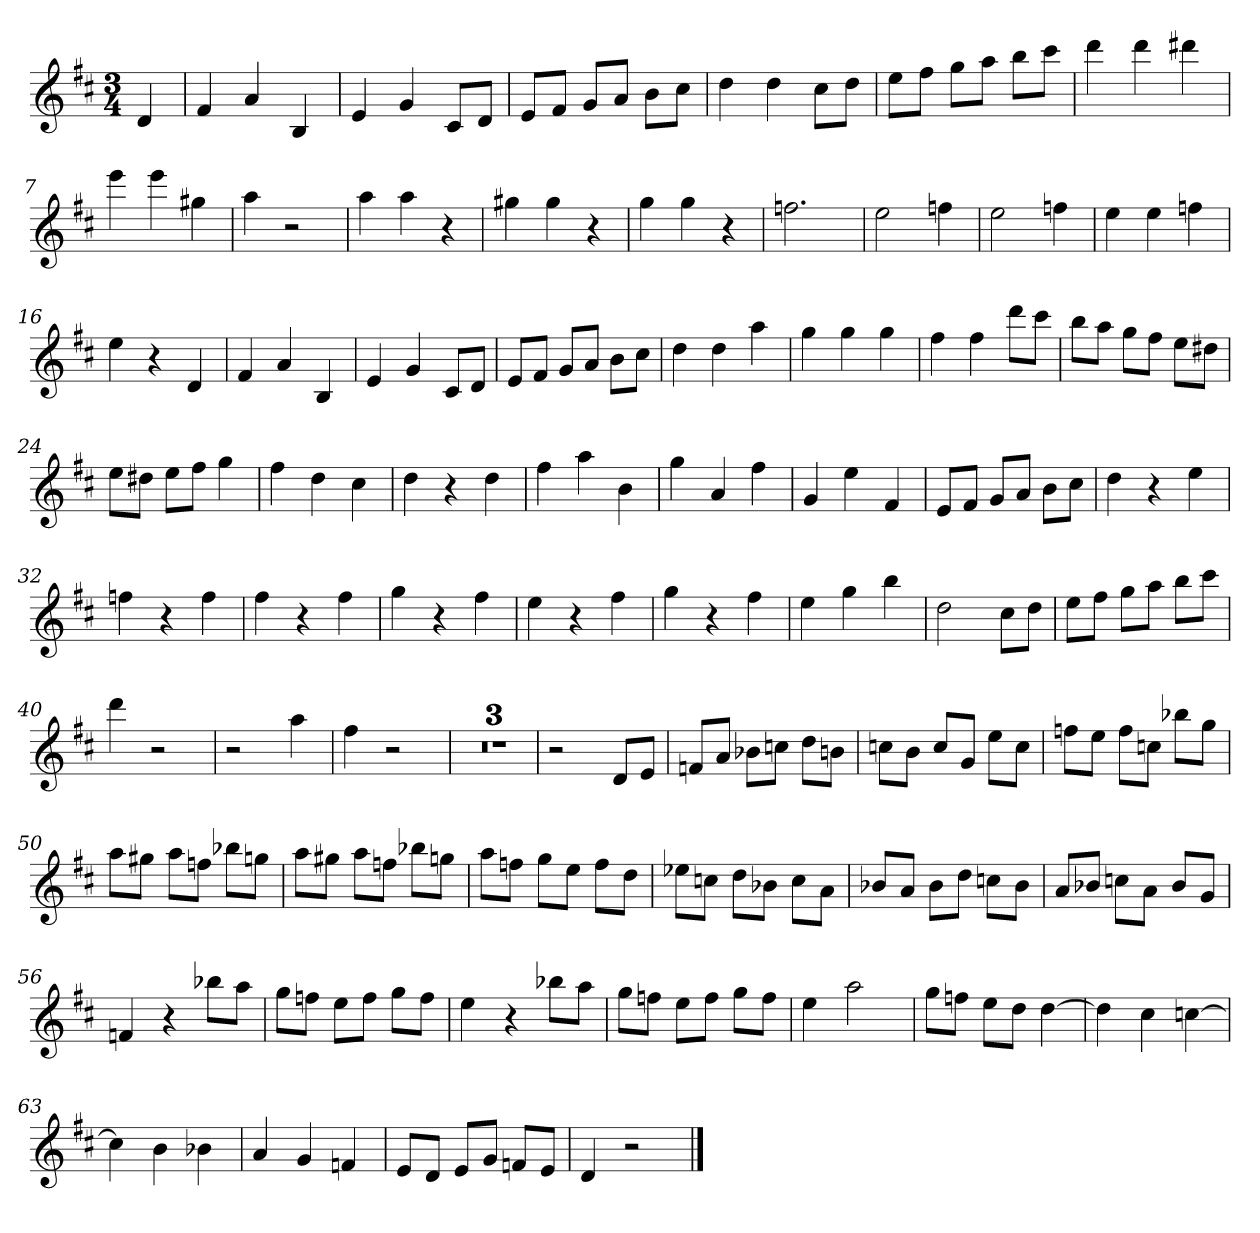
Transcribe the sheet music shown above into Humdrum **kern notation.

**kern
*part1
*staff1
*k[f#c#]
*D:
*M3/4
=
4d
=1
4f#
4a
4B
=2
4e
4g
8c#L
8dJ
=3
8eL
8f#J
8gL
8aJ
8bL
8cc#J
=4
4dd
4dd
8cc#L
8ddJ
=5
8eeL
8ff#J
8ggL
8aaJ
8bbL
8ccc#J
=6
4ddd
4ddd
4ddd#X
=7
4eee
4eee
4gg#X
=8
4aa
2r
=9
4aa
4aa
4r
=10
4gg#X
4gg#
4r
=11
4gg
4gg
4r
=12
2.ffn
=13
2ee
4ffn
=14
2ee
4ffn
=15
4ee
4ee
4ffn
=16
4ee
4r
4d
=17
4f#
4a
4B
=18
4e
4g
8c#L
8dJ
=19
8eL
8f#J
8gL
8aJ
8bL
8cc#J
=20
4dd
4dd
4aa
=21
4gg
4gg
4gg
=22
4ff#
4ff#
8dddL
8ccc#J
=23
8bbL
8aaJ
8ggL
8ff#J
8eeL
8dd#XJ
=24
8eeL
8dd#XJ
8eeL
8ff#J
4gg
=25
4ff#
4dd
4cc#
=26
4dd
4r
4dd
=27
4ff#
4aa
4b
=28
4gg
4a
4ff#
=29
4g
4ee
4f#
=30
8eL
8f#J
8gL
8aJ
8bL
8cc#J
=31
4dd
4r
4ee
=32
4ffn
4r
4ff
=33
4ff#
4r
4ff#
=34
4gg
4r
4ff#
=35
4ee
4r
4ff#
=36
4gg
4r
4ff#
=37
4ee
4gg
4bb
=38
2dd
8cc#L
8ddJ
=39
8eeL
8ff#J
8ggL
8aaJ
8bbL
8ccc#J
=40
4ddd
2r
=41
2r
4aa
=42
4ff#
2r
=43
2.r
=44
2.r
=45
2.r
=46
2r
8dL
8eJ
=47
8fnL
8aJ
8b-XL
8ccnJ
8ddL
8bnJ
=48
8ccnL
8bJ
8ccL
8gJ
8eeL
8ccJ
=49
8ffnL
8eeJ
8ffL
8ccnJ
8bb-XL
8ggJ
=50
8aaL
8gg#XJ
8aaL
8ffnJ
8bb-XL
8ggnJ
=51
8aaL
8gg#XJ
8aaL
8ffnJ
8bb-XL
8ggnJ
=52
8aaL
8ffnJ
8ggL
8eeJ
8ffL
8ddJ
=53
8ee-XL
8ccnJ
8ddL
8b-XJ
8ccL
8aJ
=54
8b-XL
8aJ
8b-L
8ddJ
8ccnL
8b-J
=55
8aL
8b-XJ
8ccnL
8aJ
8b-L
8gJ
=56
4fn
4r
8bb-XL
8aaJ
=57
8ggL
8ffnJ
8eeL
8ffJ
8ggL
8ffJ
=58
4ee
4r
8bb-XL
8aaJ
=59
8ggL
8ffnJ
8eeL
8ffJ
8ggL
8ffJ
=60
4ee
2aa
=61
8ggL
8ffnJ
8eeL
8ddJ
[4dd
=62
4dd]
4cc#
[4ccn
=63
4cc]
4b
4b-X
=64
4a
4g
4fn
=65
8eL
8dJ
8eL
8gJ
8fnL
8eJ
=66
4d
2r
==
*-
